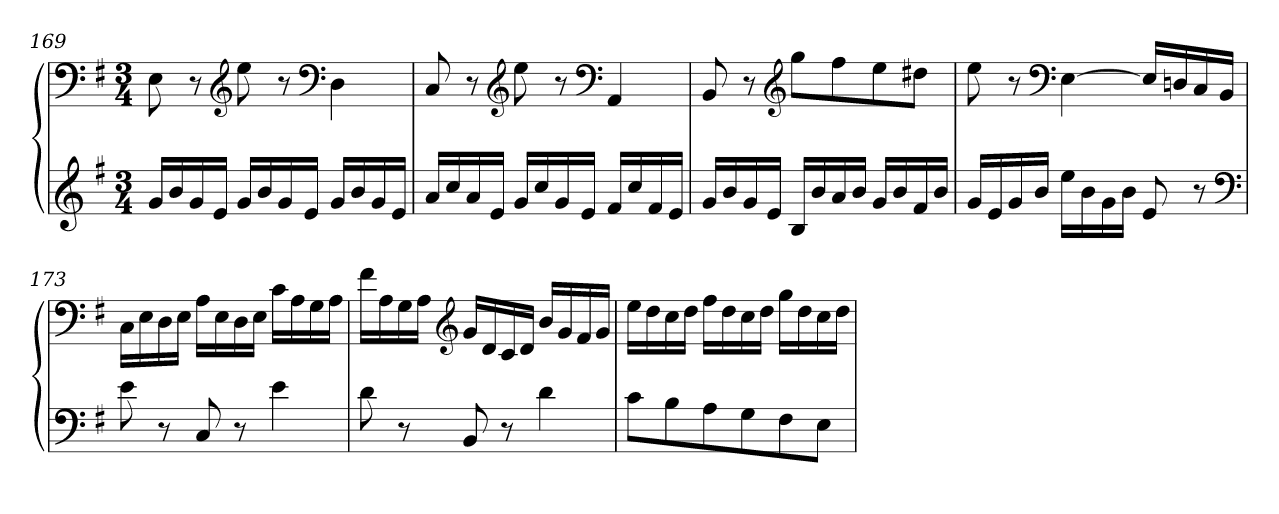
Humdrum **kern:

**kern	**kern
*part1	*part1
*staff2	*staff1
*clefG2	*clefF4
*k[f#]	*k[f#]
*G:	*G:
*M3/4	*M3/4
=169	=169
16g/LL	8E\
16b/	.
16g/	8r
16e/JJ	.
*	*clefG2
16g/LL	8ee\
16b/	.
16g/	8r
16e/JJ	.
*	*clefF4
16g/LL	4D\
16b/	.
16g/	.
16e/JJ	.
=170	=170
16a/LL	8C/
16cc/	.
16a/	8r
16e/JJ	.
*	*clefG2
16g/LL	8ee\
16cc/	.
16g/	8r
16e/JJ	.
*	*clefF4
16f#/LL	4AA/
16cc/	.
16f#/	.
16e/JJ	.
!!LO:LB:g=z
=171	=171
16g/LL	8BB/
16b/	.
16g/	8r
16e/JJ	.
*	*clefG2
16B/LL	8gg\L
16b/	.
16a/	8ff#\
16b/JJ	.
16g/LL	8ee\
16b/	.
16f#/	8dd#X\J
16b/JJ	.
=172	=172
16g/LL	8ee\
16e/	.
16g/	8r
16b/JJ	.
*	*clefF4
16ee\LL	[4E\
16b\	.
16g\	.
16b\JJ	.
8e/	16E/LL]
.	16Dn/
8r	16C/
.	16BB/JJ
*clefF4	*
!!LO:LB:g=z
=173	=173
8e\	16C\LL
.	16E\
8r	16D\
.	16E\JJ
8C/	16A\LL
.	16E\
8r	16D\
.	16E\JJ
4e\	16c\LL
.	16A\
.	16G\
.	16A\JJ
=174	=174
8d\	16f#\LL
.	16A\
8r	16G\
.	16A\JJ
*	*clefG2
8BB/	16g/LL
.	16d/
8r	16c/
.	16d/JJ
4d\	16b/LL
.	16g/
.	16f#/
.	16g/JJ
=175	=175
8c\L	16ee\LL
.	16dd\
8B\	16cc\
.	16dd\JJ
8A\	16ff#\LL
.	16dd\
8G\	16cc\
.	16dd\JJ
8F#\	16gg\LL
.	16dd\
8E\J	16cc\
.	16dd\JJ
=	=
*-	*-
